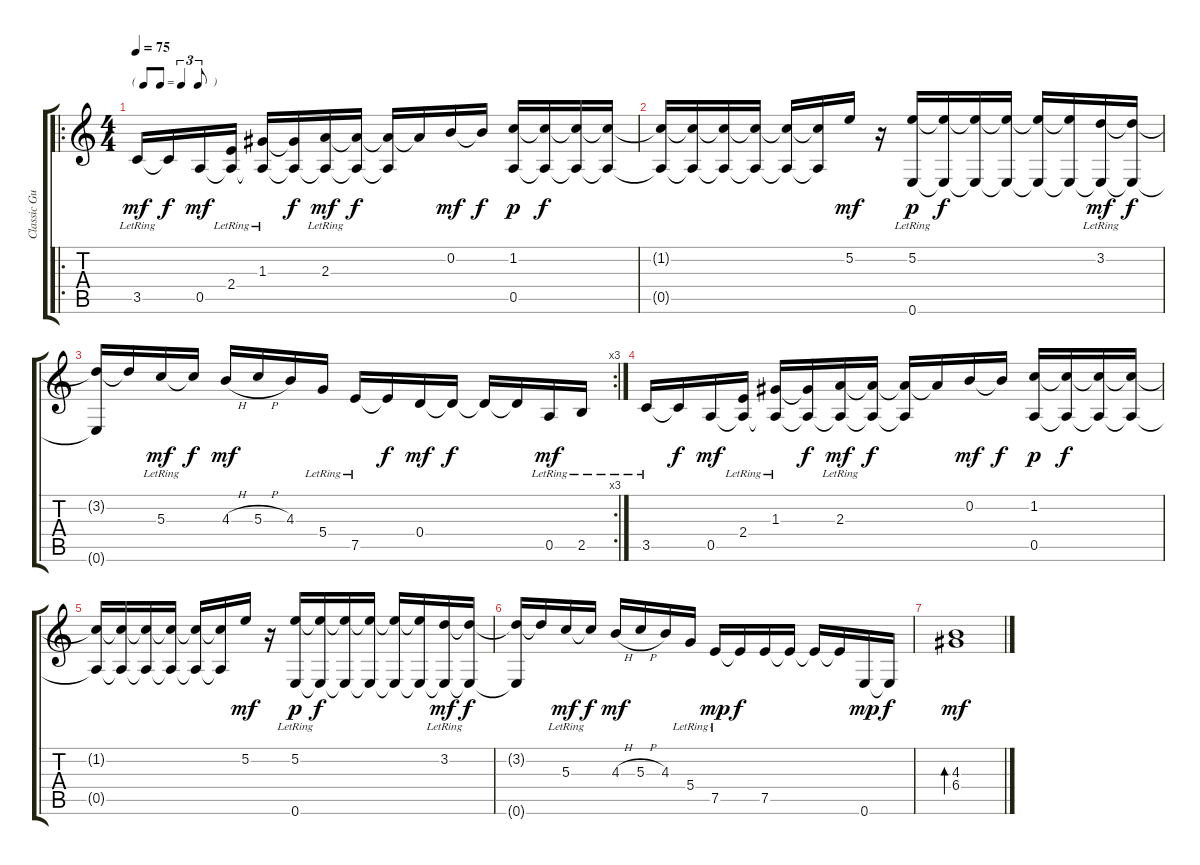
\track ("Classic Guitar" "Classic Gu") {instrument acousticguitarnylon}
\staff {score tabs}
\tuning (E4 B3 G3 D3 A2 E2) {hide}
\ro
\ts (4 4)
\tf triplet8th
\tempo 75
\clef g2
\ks c
3.5{lr}.16{dy mf} 3.5{t}.16{dy f} 0.5.16{dy mf} (2.4{lr} 0.5{t}).16 (1.3{lr} 0.5{t}).16 (1.3{t} 0.5{t}).16{dy f} (2.3{lr} 0.5{t}).16{dy mf} (2.3{t} 0.5{t}).16{dy f} (2.3{t} 0.5{t}).16 2.3{t}.16 0.2.16{dy mf} 0.2{t}.16{dy f} (1.2 0.5).16{dy p} (1.2{t} 0.5{t}).16{dy f} (1.2{t} 0.5{t}).16 (1.2{t} 0.5{t}).16 |
(1.2{t} 0.5{t}).16 (1.2{t} 0.5{t}).16 (1.2{t} 0.5{t}).16 (1.2{t} 0.5{t}).16 (1.2{t} 0.5{t}).16 (1.2{t} 0.5{t}).16 5.2.16{dy mf} r.16 (5.2{lr} 0.6{lr}).16{dy p} (5.2{t} 0.6{t}).16{dy f} (5.2{t} 0.6{t}).16 (5.2{t} 0.6{t}).16 (5.2{t} 0.6{t}).16 (5.2{t} 0.6{t}).16 (3.2{lr} 0.6{t}).16{dy mf} (3.2{t} 0.6{t}).16{dy f} |
\rc 3
(3.2{t} 0.6{t}).16 3.2{t}.16 5.3{lr}.16{dy mf} 5.3{t}.16{dy f} 4.3{h}.16{dy mf} 5.3{h}.16 4.3.16 5.4{lr}.16 7.5{lr}.16 7.5{t}.16{dy f} 0.4.16{dy mf} 0.4{t}.16{dy f} 0.4{t}.16 0.4{t}.16 0.5{lr}.16{dy mf} 2.5{lr}.16 |
3.5{lr}.16 3.5{t}.16{dy f} 0.5.16{dy mf} (2.4{lr} 0.5{t}).16 (1.3{lr} 0.5{t}).16 (1.3{t} 0.5{t}).16{dy f} (2.3{lr} 0.5{t}).16{dy mf} (2.3{t} 0.5{t}).16{dy f} (2.3{t} 0.5{t}).16 2.3{t}.16 0.2.16{dy mf} 0.2{t}.16{dy f} (1.2 0.5).16{dy p} (1.2{t} 0.5{t}).16{dy f} (1.2{t} 0.5{t}).16 (1.2{t} 0.5{t}).16 |
(1.2{t} 0.5{t}).16 (1.2{t} 0.5{t}).16 (1.2{t} 0.5{t}).16 (1.2{t} 0.5{t}).16 (1.2{t} 0.5{t}).16 (1.2{t} 0.5{t}).16 5.2.16{dy mf} r.16 (5.2{lr} 0.6{lr}).16{dy p} (5.2{t} 0.6{t}).16{dy f} (5.2{t} 0.6{t}).16 (5.2{t} 0.6{t}).16 (5.2{t} 0.6{t}).16 (5.2{t} 0.6{t}).16 (3.2{lr} 0.6{t}).16{dy mf} (3.2{t} 0.6{t}).16{dy f} |
(3.2{t} 0.6{t}).16 3.2{t}.16 5.3{lr}.16{dy mf} 5.3{t}.16{dy f} 4.3{h}.16{dy mf} 5.3{h}.16 4.3.16 5.4{lr}.16 7.5{lr}.16{dy mp} 7.5{t}.16{dy f} 7.5.16 7.5{t}.16 7.5{t}.16 7.5{t}.16 0.6.16{dy mp} 0.6{t}.16{dy f} |
(4.3 6.4).1{bd 120 dy mf}
